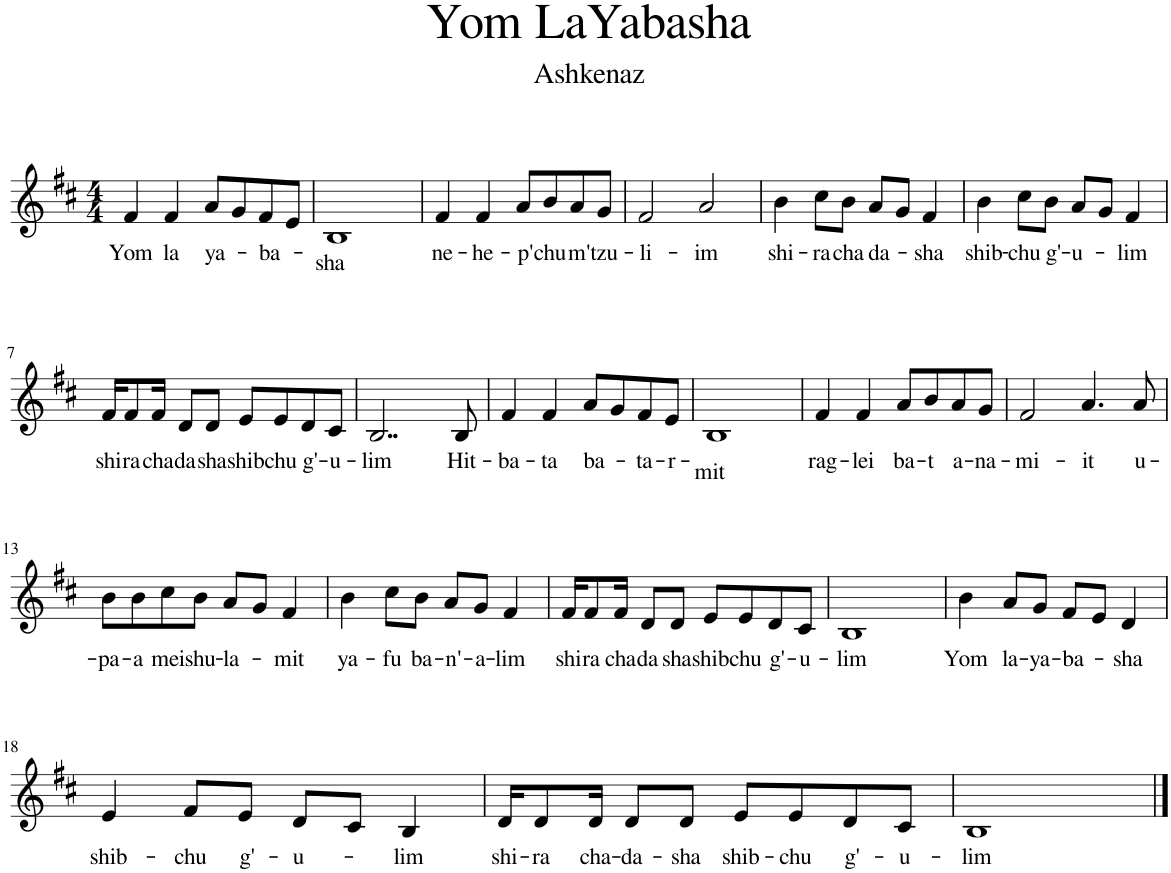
**kern	**text
*part1	*part1
*staff1	*staff1
*I"Bb Trumpet	*
*I'Bb Tpt.	*
*clefG2	*
*Trd1c2	*
*k[f#c#]	*
*M4/4	*
=1	=1
!	!LO:LY:b
4f#/	Yom
!	!LO:LY:b
4f#/	la
!	!LO:LY:b
8a/L	ya-
8g/	.
!	!LO:LY:b
8f#/	-ba-
8e/J	.
=2	=2
!	!LO:LY:b
1B	-sha
=3	=3
!	!LO:LY:b
4f#/	ne-
!	!LO:LY:b
4f#/	-he-
!	!LO:LY:b
8a/L	-p'-
!	!LO:LY:b
8b/	-chu
!	!LO:LY:b
8a/	m'-
!	!LO:LY:b
8g/J	-tzu-
=4	=4
!	!LO:LY:b
2f#/	-li-
!	!LO:LY:b
2a/	-im
=5	=5
!	!LO:LY:b
4b\	shi-
!	!LO:LY:b
8cc#\L	-ra
!	!LO:LY:b
8b\J	cha-
!	!LO:LY:b
8a/L	-da-
8g/J	.
!	!LO:LY:b
4f#/	-sha
=6	=6
!	!LO:LY:b
4b\	shib-
!	!LO:LY:b
8cc#\L	-chu
!	!LO:LY:b
8b\J	g'-
!	!LO:LY:b
8a/L	-u-
8g/J	.
!	!LO:LY:b
4f#/	-lim
!!LO:LB:g=z
=7	=7
!	!LO:LY:b
16f#/KL	shi-
!	!LO:LY:b
8f#/	-ra
!	!LO:LY:b
16f#/Jk	cha-
!	!LO:LY:b
8d/L	-da-
!	!LO:LY:b
8d/J	-sha
!	!LO:LY:b
8e/L	shib-
!	!LO:LY:b
8e/	-chu
!	!LO:LY:b
8d/	g'-
!	!LO:LY:b
8c#/J	-u-
=8	=8
!	!LO:LY:b
2..B/	lim
!	!LO:LY:b
8B/	Hit-
=9	=9
!	!LO:LY:b
4f#/	-ba-
!	!LO:LY:b
4f#/	-ta
!	!LO:LY:b
8a/L	ba-
8g/	.
!	!LO:LY:b
8f#/	-ta-
!	!LO:LY:b
8e/J	-r-
=10	=10
!	!LO:LY:b
1B	-mit
=11	=11
!	!LO:LY:b
4f#/	rag-
!	!LO:LY:b
4f#/	-lei
!	!LO:LY:b
8a/L	ba-
!	!LO:LY:b
8b/	-t
!	!LO:LY:b
8a/	a-
!	!LO:LY:b
8g/J	-na-
=12	=12
!	!LO:LY:b
2f#/	-mi-
!	!LO:LY:b
4.a/	-it
!	!LO:LY:b
8a/	u-
!!LO:LB:g=z
=13	=13
!	!LO:LY:b
8b\L	-pa-
!	!LO:LY:b
8b\	-a
!	!LO:LY:b
8cc#\	mei
!	!LO:LY:b
8b\J	shu-
!	!LO:LY:b
8a/L	-la-
8g/J	.
!	!LO:LY:b
4f#/	-mit
=14	=14
!	!LO:LY:b
4b\	ya-
!	!LO:LY:b
8cc#\L	-fu
!	!LO:LY:b
8b\J	ba-
!	!LO:LY:b
8a/L	-n'-
!	!LO:LY:b
8g/J	-a-
!	!LO:LY:b
4f#/	-lim
=15	=15
!	!LO:LY:b
16f#/KL	shi-
!	!LO:LY:b
8f#/	-ra
!	!LO:LY:b
16f#/Jk	cha-
!	!LO:LY:b
8d/L	-da-
!	!LO:LY:b
8d/J	-sha
!	!LO:LY:b
8e/L	shib-
!	!LO:LY:b
8e/	-chu
!	!LO:LY:b
8d/	g'-
!	!LO:LY:b
8c#/J	-u-
=16	=16
!	!LO:LY:b
1B	lim
=17	=17
!	!LO:LY:b
4b\	Yom
!	!LO:LY:b
8a/L	la-
!	!LO:LY:b
8g/J	-ya-
!	!LO:LY:b
8f#/L	-ba-
8e/J	.
!	!LO:LY:b
4d/	-sha
!!LO:LB:g=z
=18	=18
!	!LO:LY:b
4e/	shib-
!	!LO:LY:b
8f#/L	-chu
!	!LO:LY:b
8e/J	g'-
!	!LO:LY:b
8d/L	-u-
8c#/J	.
!	!LO:LY:b
4B/	-lim
=19	=19
!	!LO:LY:b
16d/KL	shi-
!	!LO:LY:b
8d/	-ra
!	!LO:LY:b
16d/Jk	cha-
!	!LO:LY:b
8d/L	-da-
!	!LO:LY:b
8d/J	-sha
!	!LO:LY:b
8e/L	shib-
!	!LO:LY:b
8e/	-chu
!	!LO:LY:b
8d/	g'-
!	!LO:LY:b
8c#/J	-u-
=20	=20
!	!LO:LY:b
1B	lim
==	==
*-	*-
